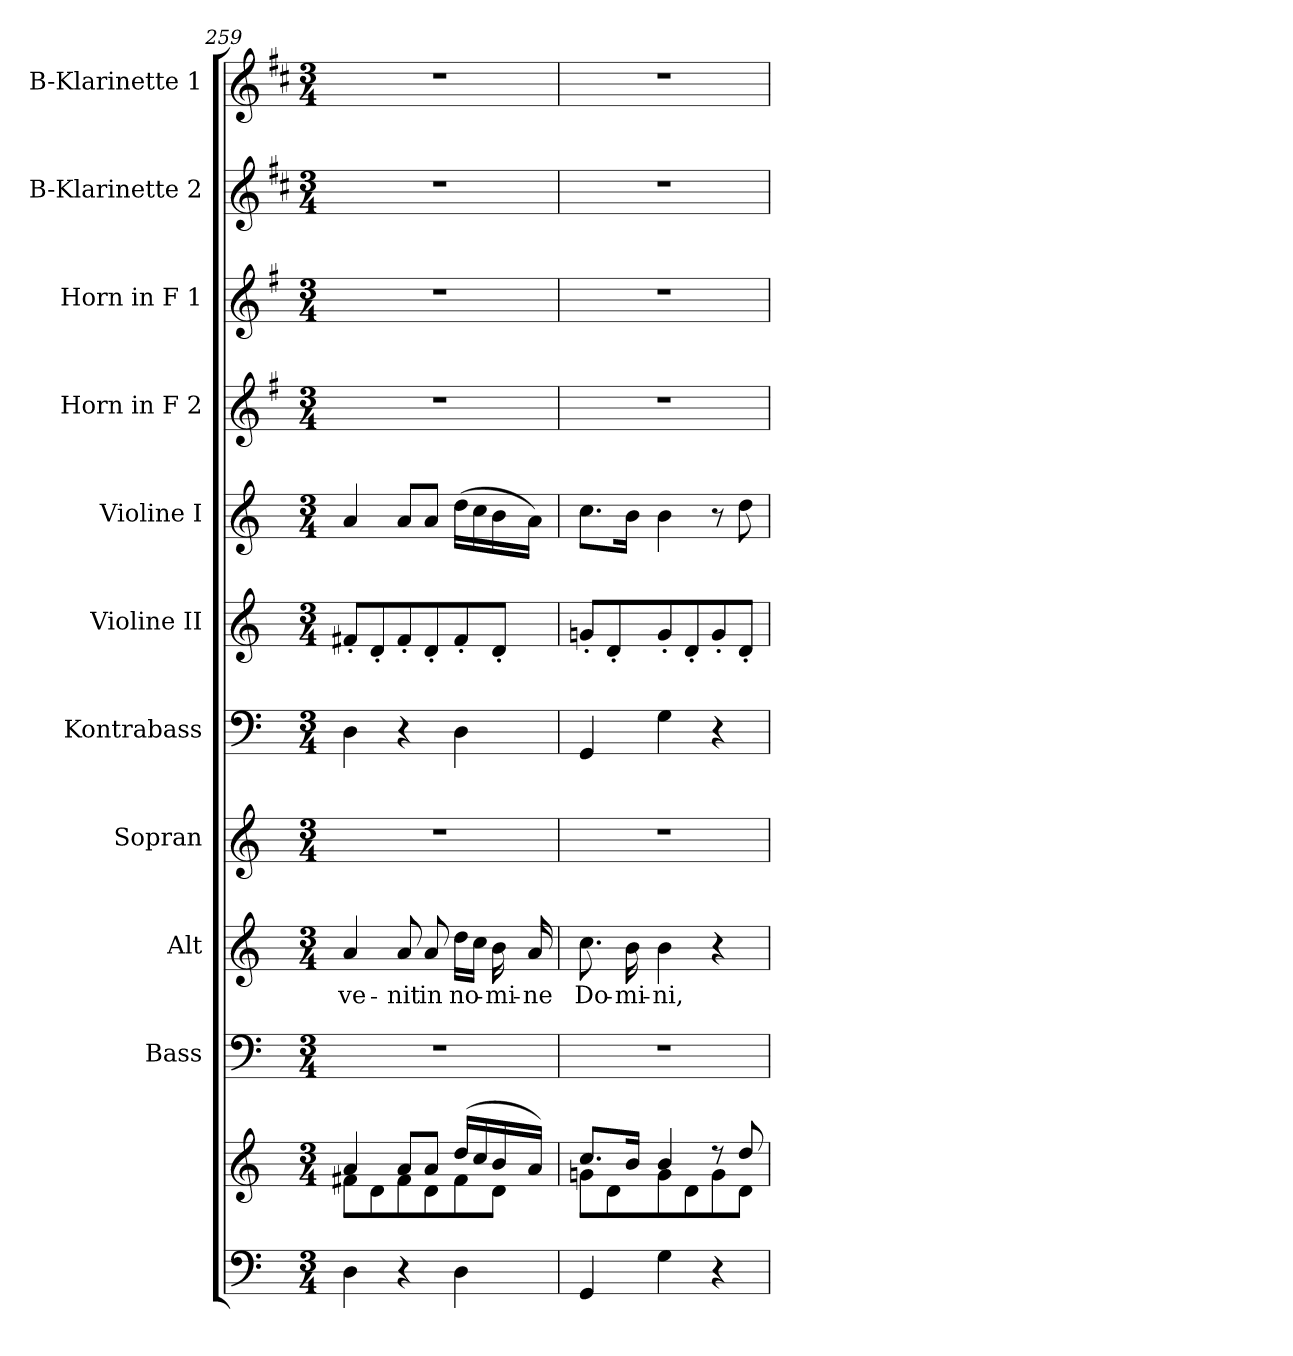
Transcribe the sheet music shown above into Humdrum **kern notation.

**kern	**kern	**kern	**kern	**text	**kern	**kern	**kern	**kern	**kern	**kern	**kern	**kern
*part11	*part11	*part10	*part9	*part9	*part8	*part7	*part6	*part5	*part4	*part3	*part2	*part1
*staff12	*staff11	*staff10	*staff9	*staff9	*staff8	*staff7	*staff6	*staff5	*staff4	*staff3	*staff2	*staff1
*	*	*I"Bass	*I"Alt	*	*I"Sopran	*I"Kontrabass	*I"Violine II	*I"Violine I	*I"Horn in F 2	*I"Horn in F 1	*I"B-Klarinette 2	*I"B-Klarinette 1
*	*	*I'B.	*I'A.	*	*I'S.	*I'Kb.	*I'Vl. II	*I'Vl. I	*	*	*I'B Kl. 2	*I'B Kl. 1
*clefF4	*clefG2	*clefF4	*clefG2	*	*clefG2	*clefF4	*clefG2	*clefG2	*clefG2	*clefG2	*clefG2	*clefG2
*	*	*	*	*	*	*ITrd7c12	*	*	*ITrd4c7	*ITrd4c7	*ITrd1c2	*ITrd1c2
*k[]	*k[]	*k[]	*k[]	*	*k[]	*k[]	*k[]	*k[]	*k[]	*k[]	*k[]	*k[]
*C:	*C:	*C:	*C:	*	*C:	*C:	*C:	*C:	*C:	*C:	*C:	*C:
*M3/4	*M3/4	*M3/4	*M3/4	*	*M3/4	*M3/4	*M3/4	*M3/4	*M3/4	*M3/4	*M3/4	*M3/4
=259	=259	=259	=259	=259	=259	=259	=259	=259	=259	=259	=259	=259
*	*^	*	*	*	*	*	*	*	*	*	*	*
!	!	!	!	!	!LO:LY:b	!	!	!	!	!	!	!	!
4D\	4a/	8f#X\L	2.r	4a/	ve-	2.r	4DD\	8f#X'</L	4a/	2.r	2.r	2.r	2.r
.	.	8d\	.	.	.	.	.	8d'</	.	.	.	.	.
!	!	!	!	!	!LO:LY:b	!	!	!	!	!	!	!	!
4r	8a/L	8f#\	.	8a/	-nit	.	4r	8f#'</	8a/L	.	.	.	.
!	!	!	!	!	!LO:LY:b	!	!	!	!	!	!	!	!
.	8a/J	8d\	.	8a/	in	.	.	8d'</	8a/J	.	.	.	.
!	!	!	!	!	!LO:LY:b	!	!	!	!	!	!	!	!
4D\	(>16dd/LL	8f#\	.	16dd\LL	no-	.	4DD\	8f#'</	(>16dd\LL	.	.	.	.
.	16cc/	.	.	16cc\JJ	.	.	.	.	16cc\	.	.	.	.
!	!	!	!	!	!LO:LY:b	!	!	!	!	!	!	!	!
.	16b/	8d\J	.	16b\	-mi-	.	.	8d'</J	16b\	.	.	.	.
!	!	!	!	!	!LO:LY:b	!	!	!	!	!	!	!	!
.	16a/JJ)	.	.	16a/	-ne	.	.	.	16a\JJ)	.	.	.	.
=260	=260	=260	=260	=260	=260	=260	=260	=260	=260	=260	=260	=260	=260
!	!	!	!	!	!LO:LY:b	!	!	!	!	!	!	!	!
4GG/	8.cc/L	8gn\L	2.r	8.cc\	Do-	2.r	4GGG/	8gn'</L	8.cc\L	2.r	2.r	2.r	2.r
.	.	8d\	.	.	.	.	.	8d'</	.	.	.	.	.
!	!	!	!	!	!LO:LY:b	!	!	!	!	!	!	!	!
.	16b/Jk	.	.	16b\	-mi-	.	.	.	16b\Jk	.	.	.	.
!	!	!	!	!	!LO:LY:b	!	!	!	!	!	!	!	!
4G\	4b/	8g\	.	4b\	-ni,	.	4GG\	8g'</	4b\	.	.	.	.
.	.	8d\	.	.	.	.	.	8d'</	.	.	.	.	.
4r	8rdd	8g\	.	4r	.	.	4r	8g'</	8r	.	.	.	.
.	8dd/	8d\J	.	.	.	.	.	8d'</J	8dd\	.	.	.	.
*	*v	*v	*	*	*	*	*	*	*	*	*	*	*
=	=	=	=	=	=	=	=	=	=	=	=	=
*-	*-	*-	*-	*-	*-	*-	*-	*-	*-	*-	*-	*-
